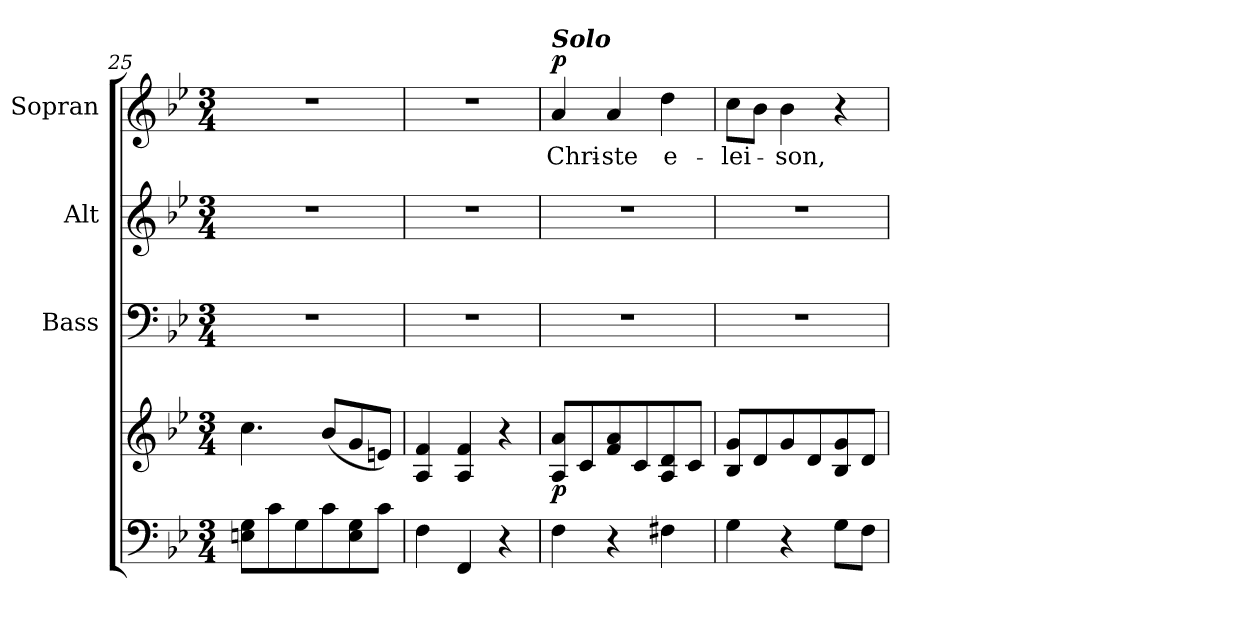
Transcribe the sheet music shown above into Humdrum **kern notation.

**kern	**kern	**dynam	**kern	**kern	**kern	**text	**dynam
*part4	*part4	*part4	*part3	*part2	*part1	*part1	*part1
*staff5	*staff4	*staff4/5	*staff3	*staff2	*staff1	*staff1	*staff1
*	*	*	*I"Bass	*I"Alt	*I"Sopran	*	*
*	*	*	*I'B.	*I'A.	*I'S.	*	*
*clefF4	*clefG2	*	*clefF4	*clefG2	*clefG2	*	*
*k[b-e-]	*k[b-e-]	*	*k[b-e-]	*k[b-e-]	*k[b-e-]	*	*
*B-:	*B-:	*	*B-:	*B-:	*B-:	*	*
*M3/4	*M3/4	*	*M3/4	*M3/4	*M3/4	*	*
=25	=25	=25	=25	=25	=25	=25	=25
8En\ 8G\L	4.cc\	.	2.r	2.r	2.r	.	.
8c\	.	.	.	.	.	.	.
8G\	.	.	.	.	.	.	.
8c\	(<8b-/L	.	.	.	.	.	.
8E\ 8G\	8g/	.	.	.	.	.	.
8c\J	8en/J)	.	.	.	.	.	.
=26	=26	=26	=26	=26	=26	=26	=26
4F\	4A/ 4f/	.	2.r	2.r	2.r	.	.
4FF/	4A/ 4f/	.	.	.	.	.	.
4r	4r	.	.	.	.	.	.
!!LO:PB:g=z
=27	=27	=27	=27	=27	=27	=27	=27
!	!	!	!	!	!LO:TX:a:Bi:t=Solo	!	!
!	!	!LO:DY:b	!	!	!	!LO:LY:b	!LO:DY:a
4F\	8A/ 8a/L	p	2.r	2.r	4a/	Chri-	p
.	8c/	.	.	.	.	.	.
!	!	!	!	!	!	!LO:LY:b	!
4r	8f/ 8a/	.	.	.	4a/	-ste	.
.	8c/	.	.	.	.	.	.
!	!	!	!	!	!	!LO:LY:b	!
4F#X\	8A/ 8d/	.	.	.	4dd\	e-	.
.	8c/J	.	.	.	.	.	.
=28	=28	=28	=28	=28	=28	=28	=28
!	!	!	!	!	!	!LO:LY:b	!
4G\	8B-/ 8g/L	.	2.r	2.r	8cc\L	-lei-	.
.	8d/	.	.	.	8b-\J	.	.
!	!	!	!	!	!	!LO:LY:b	!
4r	8g/	.	.	.	4b-\	-son,	.
.	8d/	.	.	.	.	.	.
8G\L	8B-/ 8g/	.	.	.	4r	.	.
8F\J	8d/J	.	.	.	.	.	.
=	=	=	=	=	=	=	=
*-	*-	*-	*-	*-	*-	*-	*-
